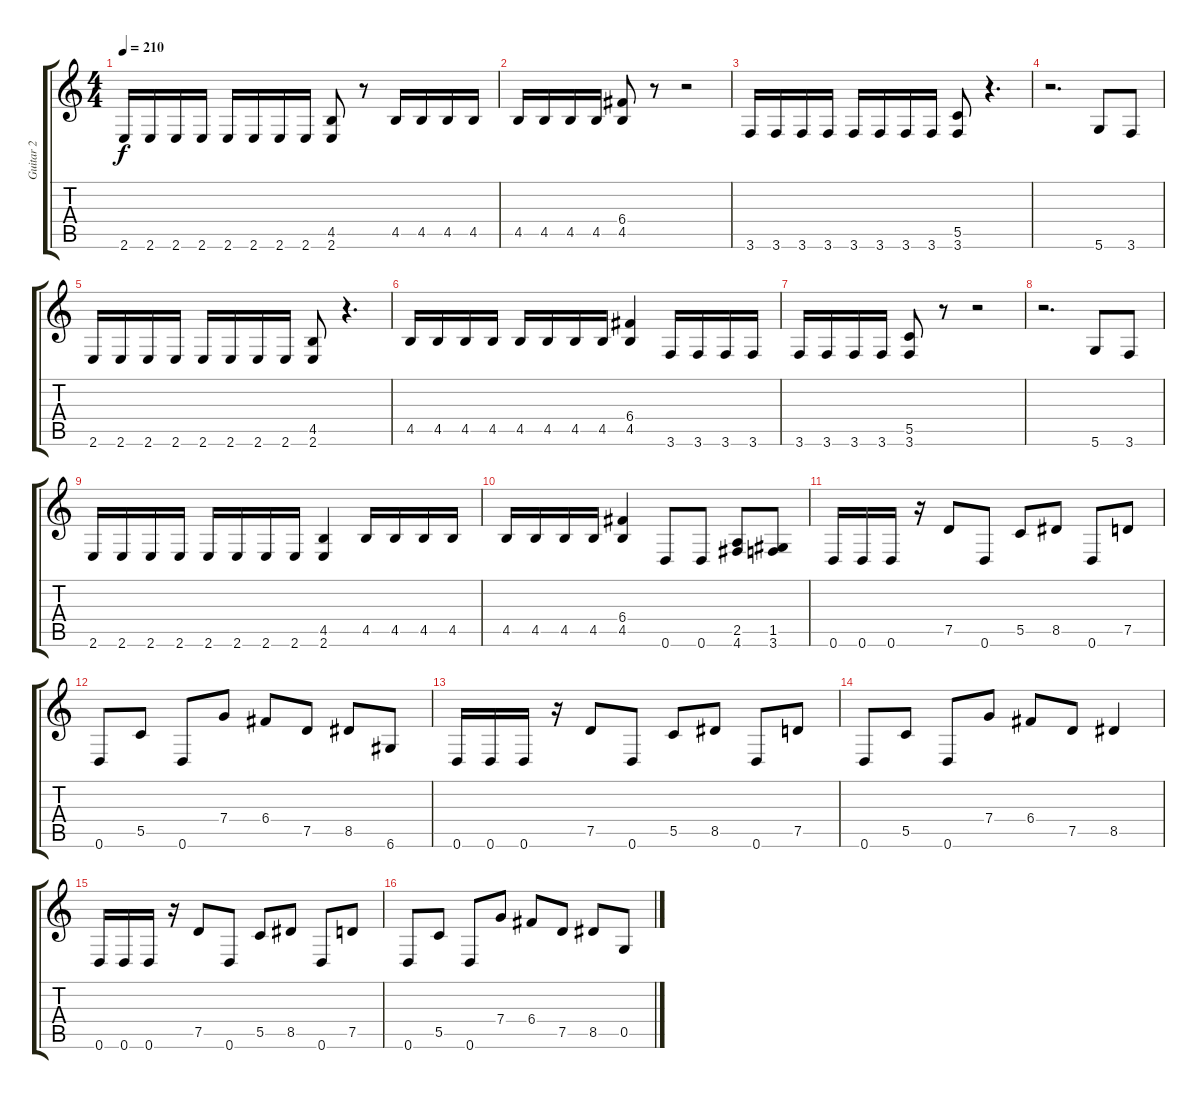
\track ("Guitar 2" "Guitar 2") {instrument distortionguitar}
\staff {score tabs}
\tuning (D4 A3 F3 C3 G2 D2) {hide}
\ts (4 4)
\tempo 210
\clef g2
\ks c
2.6.16{dy f} 2.6.16 2.6.16 2.6.16 2.6.16 2.6.16 2.6.16 2.6.16 (4.5 2.6).8 r.8 4.5.16 4.5.16 4.5.16 4.5.16 |
4.5.16 4.5.16 4.5.16 4.5.16 (6.4 4.5).8 r.8 r.2 |
3.6.16 3.6.16 3.6.16 3.6.16 3.6.16 3.6.16 3.6.16 3.6.16 (5.5 3.6).8 r.4{d} |
r.2{d} 5.6.8 3.6.8 |
2.6.16 2.6.16 2.6.16 2.6.16 2.6.16 2.6.16 2.6.16 2.6.16 (4.5 2.6).8 r.4{d} |
4.5.16 4.5.16 4.5.16 4.5.16 4.5.16 4.5.16 4.5.16 4.5.16 (6.4 4.5).4 3.6.16 3.6.16 3.6.16 3.6.16 |
3.6.16 3.6.16 3.6.16 3.6.16 (5.5 3.6).8 r.8 r.2 |
r.2{d} 5.6.8 3.6.8 |
2.6.16 2.6.16 2.6.16 2.6.16 2.6.16 2.6.16 2.6.16 2.6.16 (4.5 2.6).4 4.5.16 4.5.16 4.5.16 4.5.16 |
4.5.16 4.5.16 4.5.16 4.5.16 (6.4 4.5).4 0.6.8 0.6.8 (2.5 4.6).8 (1.5 3.6).8 |
0.6.16 0.6.16 0.6.16 r.16 7.5.8 0.6.8 5.5.8 8.5.8 0.6.8 7.5.8 |
0.6.8 5.5.8 0.6.8 7.4.8 6.4.8 7.5.8 8.5.8 6.6.8 |
0.6.16 0.6.16 0.6.16 r.16 7.5.8 0.6.8 5.5.8 8.5.8 0.6.8 7.5.8 |
0.6.8 5.5.8 0.6.8 7.4.8 6.4.8 7.5.8 8.5.4 |
0.6.16 0.6.16 0.6.16 r.16 7.5.8 0.6.8 5.5.8 8.5.8 0.6.8 7.5.8 |
0.6.8 5.5.8 0.6.8 7.4.8 6.4.8 7.5.8 8.5.8 0.5.8
